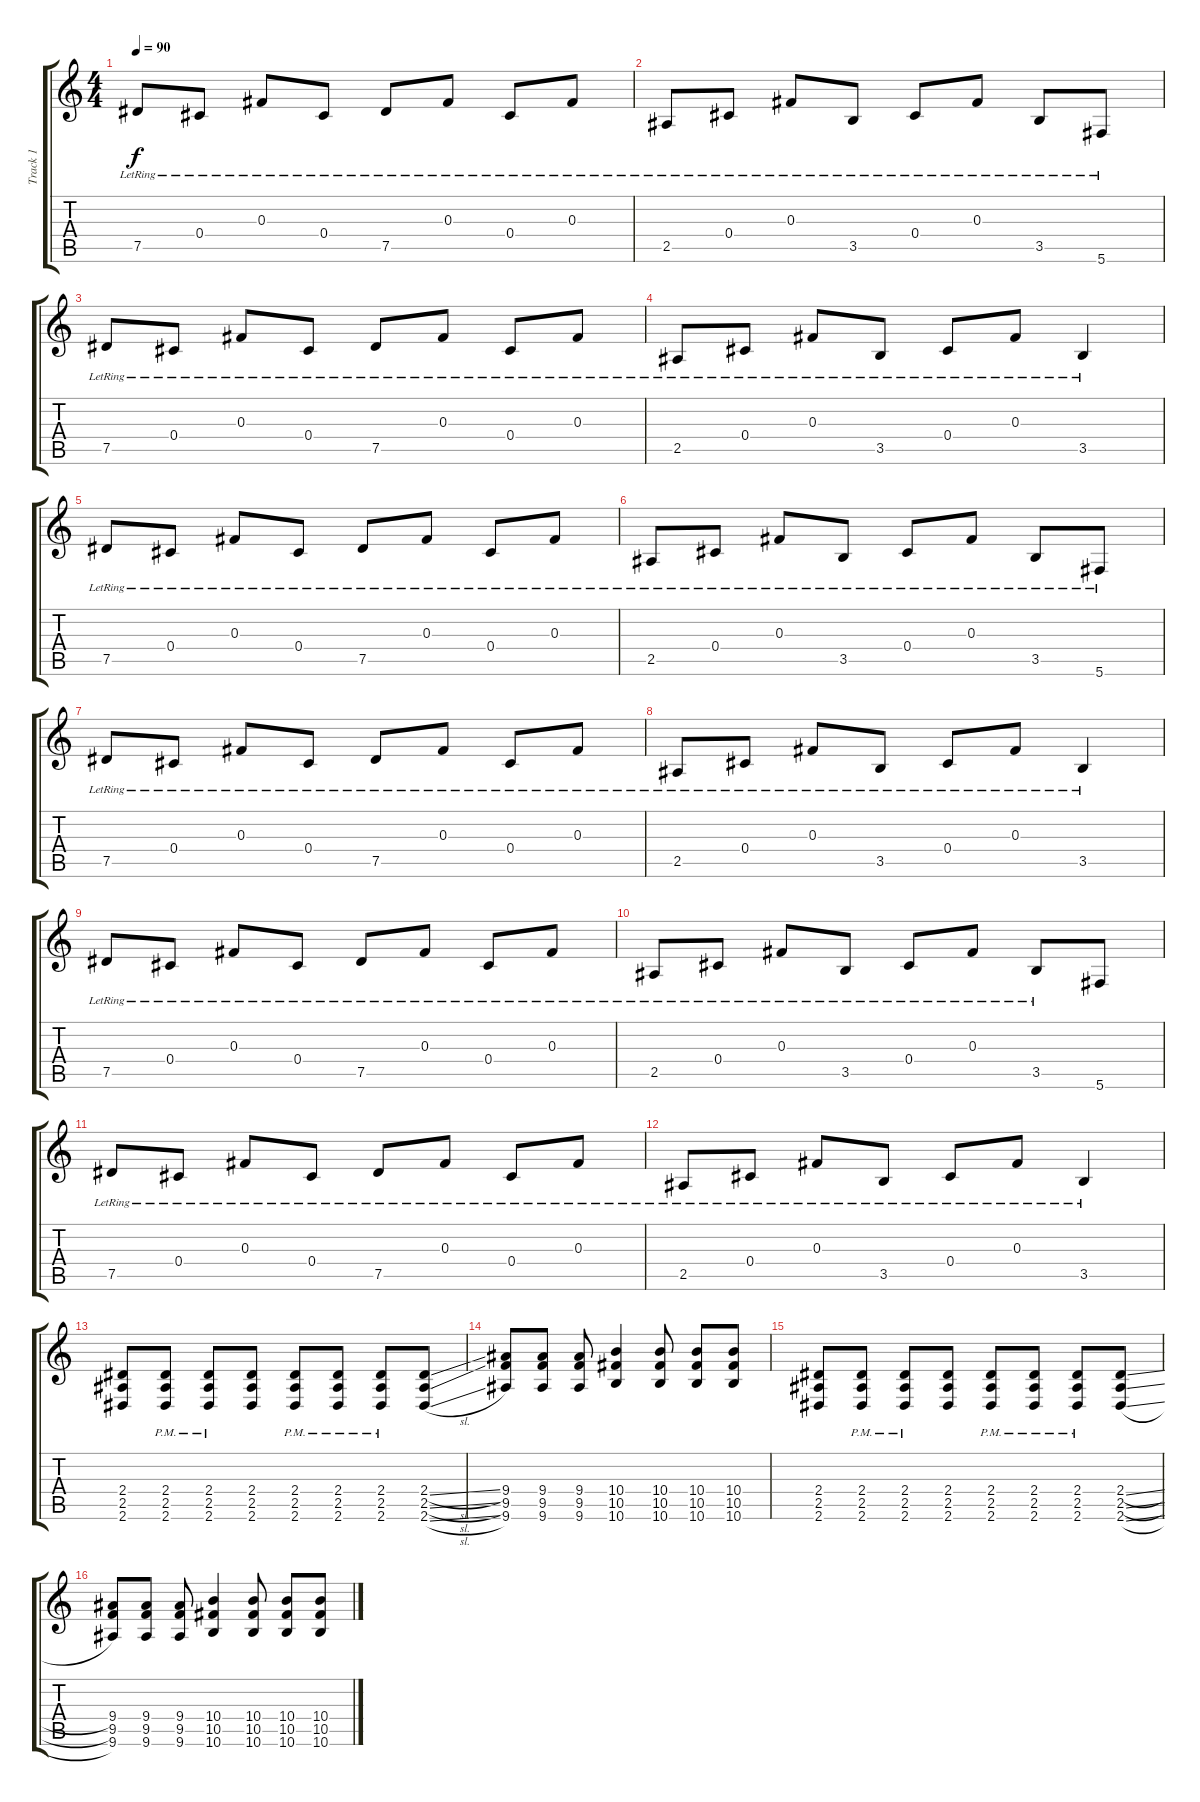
\track ("Track 1" "Track 1") {instrument electricguitarclean}
\staff {score tabs}
\tuning (Eb4 Bb3 Gb3 Db3 Ab2 Db2) {hide}
\ts (4 4)
\tempo 90
\clef g2
\ks c
7.5{lr}.8{dy f instrument electricguitarclean} 0.4{lr}.8 0.3{lr}.8 0.4{lr}.8 7.5{lr}.8 0.3{lr}.8 0.4{lr}.8 0.3{lr}.8 |
2.5{lr}.8 0.4{lr}.8 0.3{lr}.8 3.5{lr}.8 0.4{lr}.8 0.3{lr}.8 3.5{lr}.8 5.6{lr}.8 |
7.5{lr}.8 0.4{lr}.8 0.3{lr}.8 0.4{lr}.8 7.5{lr}.8 0.3{lr}.8 0.4{lr}.8 0.3{lr}.8 |
2.5{lr}.8 0.4{lr}.8 0.3{lr}.8 3.5{lr}.8 0.4{lr}.8 0.3{lr}.8 3.5{lr}.4 |
7.5{lr}.8 0.4{lr}.8 0.3{lr}.8 0.4{lr}.8 7.5{lr}.8 0.3{lr}.8 0.4{lr}.8 0.3{lr}.8 |
2.5{lr}.8 0.4{lr}.8 0.3{lr}.8 3.5{lr}.8 0.4{lr}.8 0.3{lr}.8 3.5{lr}.8 5.6{lr}.8 |
7.5{lr}.8 0.4{lr}.8 0.3{lr}.8 0.4{lr}.8 7.5{lr}.8 0.3{lr}.8 0.4{lr}.8 0.3{lr}.8 |
2.5{lr}.8 0.4{lr}.8 0.3{lr}.8 3.5{lr}.8 0.4{lr}.8 0.3{lr}.8 3.5{lr}.4 |
7.5{lr}.8 0.4{lr}.8 0.3{lr}.8 0.4{lr}.8 7.5{lr}.8 0.3{lr}.8 0.4{lr}.8 0.3{lr}.8 |
2.5{lr}.8 0.4{lr}.8 0.3{lr}.8 3.5{lr}.8 0.4{lr}.8 0.3{lr}.8 3.5{lr}.8 5.6.8 |
7.5{lr}.8 0.4{lr}.8 0.3{lr}.8 0.4{lr}.8 7.5{lr}.8 0.3{lr}.8 0.4{lr}.8 0.3{lr}.8 |
2.5{lr}.8 0.4{lr}.8 0.3{lr}.8 3.5{lr}.8 0.4{lr}.8 0.3{lr}.8 3.5{lr}.4 |
(2.4 2.5 2.6).8 (2.4{pm} 2.5{pm} 2.6).8 (2.4{pm} 2.5{pm} 2.6).8 (2.4 2.5 2.6).8 (2.4{pm} 2.5{pm} 2.6).8 (2.4{pm} 2.5{pm} 2.6).8 (2.4{pm} 2.5{pm} 2.6).8 (2.4{sl} 2.5{sl} 2.6{sl}).8 |
(9.4 9.5 9.6).8 (9.4 9.5 9.6).8 (9.4 9.5 9.6).8 (10.4 10.5 10.6).4 (10.4 10.5 10.6).8 (10.4 10.5 10.6).8 (10.4 10.5 10.6).8 |
(2.4 2.5 2.6).8 (2.4{pm} 2.5{pm} 2.6{pm}).8 (2.4{pm} 2.5{pm} 2.6{pm}).8 (2.4 2.5 2.6).8 (2.4{pm} 2.5{pm} 2.6{pm}).8 (2.4{pm} 2.5{pm} 2.6{pm}).8 (2.4{pm} 2.5{pm} 2.6{pm}).8 (2.4{sl} 2.5{sl} 2.6{sl}).8 |
(9.4 9.5 9.6).8 (9.4 9.5 9.6).8 (9.4 9.5 9.6).8 (10.4 10.5 10.6).4 (10.4 10.5 10.6).8 (10.4 10.5 10.6).8 (10.4 10.5 10.6).8
